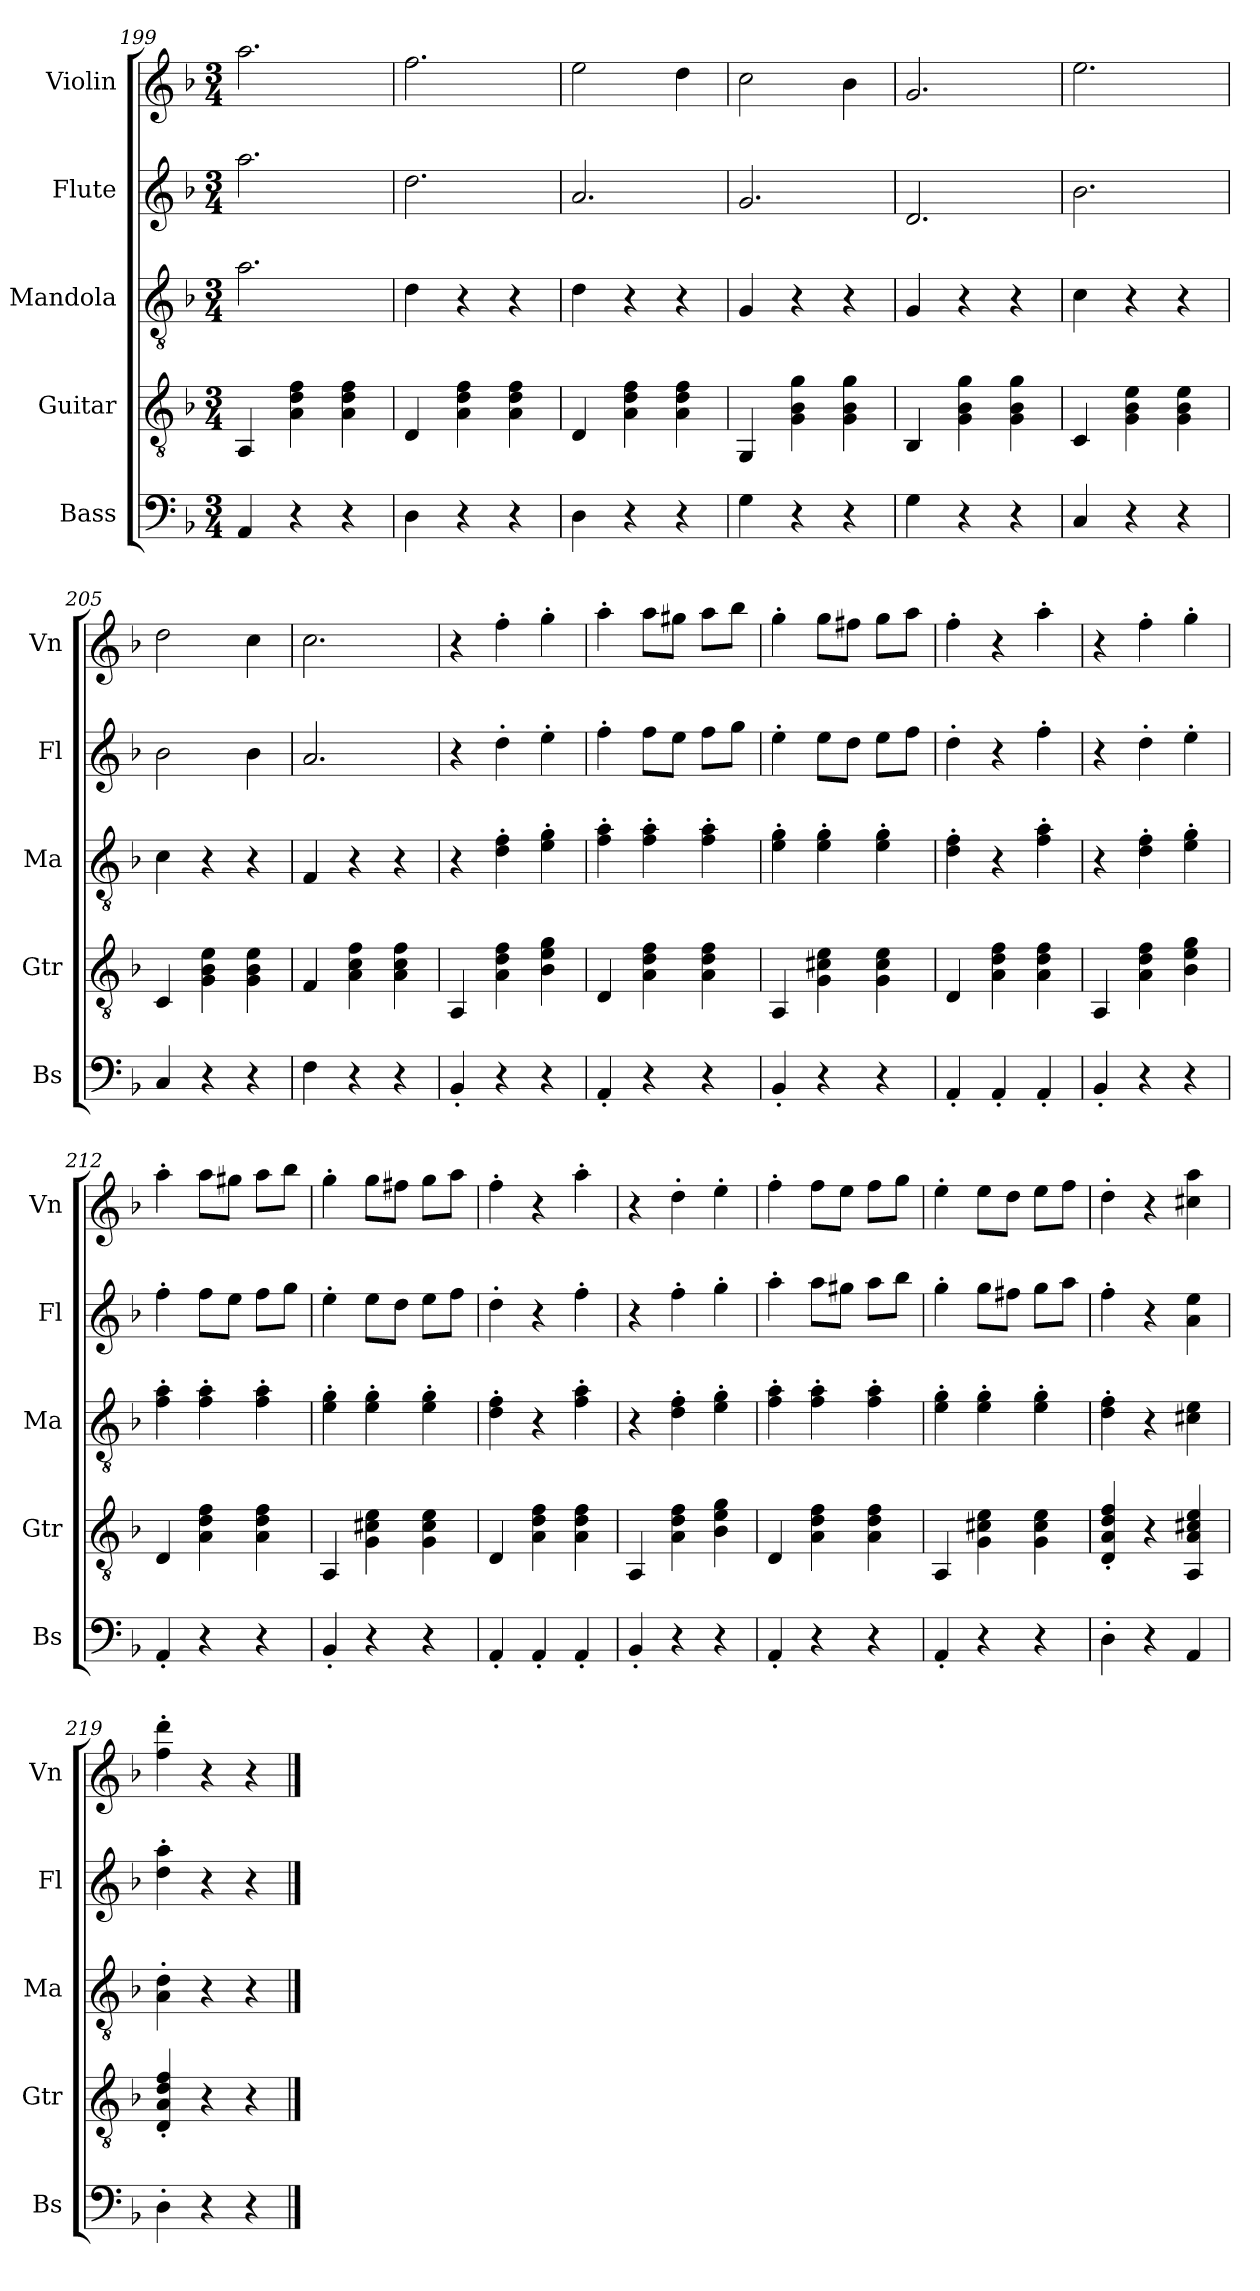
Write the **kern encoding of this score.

**kern	**kern	**kern	**kern	**kern
*part5	*part4	*part3	*part2	*part1
*staff5	*staff4	*staff3	*staff2	*staff1
*I"Bass	*I"Guitar	*I"Mandola	*I"Flute	*I"Violin
*I'Bs	*I'Gtr	*I'Ma	*I'Fl	*I'Vn
*clefF4	*clefGv2	*clefGv2	*clefG2	*clefG2
*ITrd7c12	*	*	*	*
*k[b-]	*k[b-]	*k[b-]	*k[b-]	*k[b-]
*M3/4	*M3/4	*M3/4	*M3/4	*M3/4
=199	=199	=199	=199	=199
4AAA/	4AA/	2.a\	2.aa\	2.aa\
4r	4A\ 4d\ 4f\	.	.	.
4r	4A\ 4d\ 4f\	.	.	.
=200	=200	=200	=200	=200
4DD\	4D/	4d\	2.dd\	2.ff\
4r	4A\ 4d\ 4f\	4r	.	.
4r	4A\ 4d\ 4f\	4r	.	.
=201	=201	=201	=201	=201
4DD\	4D/	4d\	2.a/	2ee\
4r	4A\ 4d\ 4f\	4r	.	.
4r	4A\ 4d\ 4f\	4r	.	4dd\
=202	=202	=202	=202	=202
4GG\	4GG/	4G/	2.g/	2cc\
4r	4G\ 4B-\ 4g\	4r	.	.
4r	4G\ 4B-\ 4g\	4r	.	4b-\
=203	=203	=203	=203	=203
4GG\	4BB-/	4G/	2.d/	2.g/
4r	4G\ 4B-\ 4g\	4r	.	.
4r	4G\ 4B-\ 4g\	4r	.	.
=204	=204	=204	=204	=204
4CC/	4C/	4c\	2.b-\	2.ee\
4r	4G\ 4B-\ 4e\	4r	.	.
4r	4G\ 4B-\ 4e\	4r	.	.
!!LO:LB:g=z
=205	=205	=205	=205	=205
4CC/	4C/	4c\	2b-\	2dd\
4r	4G\ 4B-\ 4e\	4r	.	.
4r	4G\ 4B-\ 4e\	4r	4b-\	4cc\
=206	=206	=206	=206	=206
4FF\	4F/	4F/	2.a/	2.cc\
4r	4A\ 4c\ 4f\	4r	.	.
4r	4A\ 4c\ 4f\	4r	.	.
=207	=207	=207	=207	=207
4BBB-'/	4AA/	4r	4r	4r
4r	4A\ 4d\ 4f\	4d\' 4f\'	4dd'\	4ff'\
4r	4B-\ 4e\ 4g\	4e\' 4g\'	4ee'\	4gg'\
=208	=208	=208	=208	=208
4AAA'/	4D/	4f\' 4a\'	4ff'\	4aa'\
4r	4A\ 4d\ 4f\	4f\' 4a\'	8ff\L	8aa\L
.	.	.	8ee\J	8gg#X\J
4r	4A\ 4d\ 4f\	4f\' 4a\'	8ff\L	8aa\L
.	.	.	8gg\J	8bb-\J
=209	=209	=209	=209	=209
4BBB-'/	4AA/	4e\' 4g\'	4ee'\	4gg'\
4r	4G\ 4c#X\ 4e\	4e\' 4g\'	8ee\L	8gg\L
.	.	.	8dd\J	8ff#X\J
4r	4G\ 4c#\ 4e\	4e\' 4g\'	8ee\L	8gg\L
.	.	.	8ff\J	8aa\J
=210	=210	=210	=210	=210
4AAA'/	4D/	4d\' 4f\'	4dd'\	4ff'\
4AAA'/	4A\ 4d\ 4f\	4r	4r	4r
4AAA'/	4A\ 4d\ 4f\	4f\' 4a\'	4ff'\	4aa'\
=211	=211	=211	=211	=211
4BBB-'/	4AA/	4r	4r	4r
4r	4A\ 4d\ 4f\	4d\' 4f\'	4dd'\	4ff'\
4r	4B-\ 4e\ 4g\	4e\' 4g\'	4ee'\	4gg'\
=212	=212	=212	=212	=212
4AAA'/	4D/	4f\' 4a\'	4ff'\	4aa'\
4r	4A\ 4d\ 4f\	4f\' 4a\'	8ff\L	8aa\L
.	.	.	8ee\J	8gg#X\J
4r	4A\ 4d\ 4f\	4f\' 4a\'	8ff\L	8aa\L
.	.	.	8gg\J	8bb-\J
!!LO:LB:g=z
=213	=213	=213	=213	=213
4BBB-'/	4AA/	4e\' 4g\'	4ee'\	4gg'\
4r	4G\ 4c#X\ 4e\	4e\' 4g\'	8ee\L	8gg\L
.	.	.	8dd\J	8ff#X\J
4r	4G\ 4c#\ 4e\	4e\' 4g\'	8ee\L	8gg\L
.	.	.	8ff\J	8aa\J
=214	=214	=214	=214	=214
4AAA'/	4D/	4d\' 4f\'	4dd'\	4ff'\
4AAA'/	4A\ 4d\ 4f\	4r	4r	4r
4AAA'/	4A\ 4d\ 4f\	4f\' 4a\'	4ff'\	4aa'\
=215	=215	=215	=215	=215
4BBB-'/	4AA/	4r	4r	4r
4r	4A\ 4d\ 4f\	4d\' 4f\'	4ff'\	4dd'\
4r	4B-\ 4e\ 4g\	4e\' 4g\'	4gg'\	4ee'\
=216	=216	=216	=216	=216
4AAA'/	4D/	4f\' 4a\'	4aa'\	4ff'\
4r	4A\ 4d\ 4f\	4f\' 4a\'	8aa\L	8ff\L
.	.	.	8gg#X\J	8ee\J
4r	4A\ 4d\ 4f\	4f\' 4a\'	8aa\L	8ff\L
.	.	.	8bb-\J	8gg\J
=217	=217	=217	=217	=217
4AAA'/	4AA/	4e\' 4g\'	4gg'\	4ee'\
4r	4G\ 4c#X\ 4e\	4e\' 4g\'	8gg\L	8ee\L
.	.	.	8ff#X\J	8dd\J
4r	4G\ 4c#\ 4e\	4e\' 4g\'	8gg\L	8ee\L
.	.	.	8aa\J	8ff\J
=218	=218	=218	=218	=218
4DD'\	4D/' 4A/' 4d/' 4f/'	4d\' 4f\'	4ff'\	4dd'\
4r	4r	4r	4r	4r
4AAA/	4AA/ 4A/ 4c#X/ 4e/	4c#X\ 4e\	4a\ 4ee\	4cc#X\ 4aa\
=219	=219	=219	=219	=219
4DD'\	4D/' 4A/' 4d/' 4f/'	4A\' 4d\'	4dd\' 4aa\'	4ff\' 4ddd\'
4r	4r	4r	4r	4r
4r	4r	4r	4r	4r
==	==	==	==	==
*-	*-	*-	*-	*-
